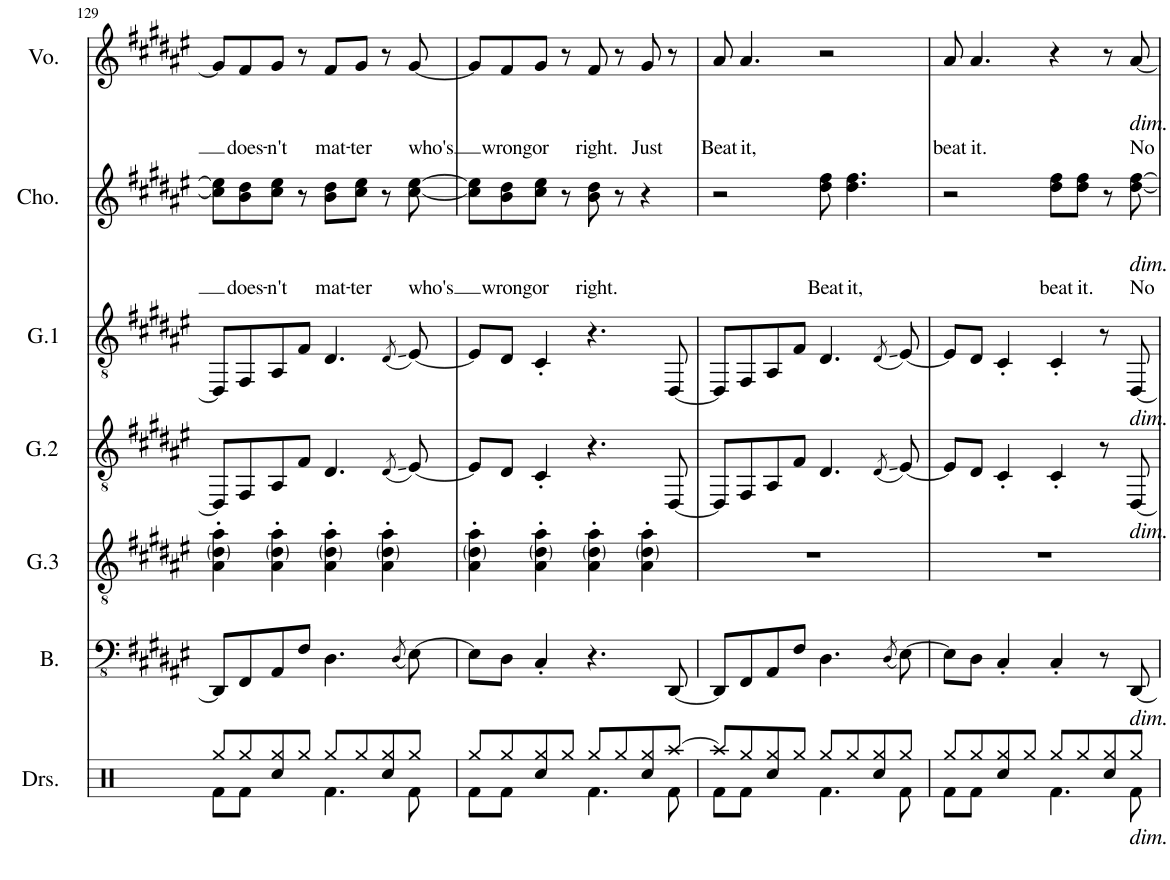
**kern	**kern	**kern	**kern	**kern	**text	**kern	**text
*part6	*part5	*part4	*part3	*part2	*part2	*part1	*part1
*staff6	*staff5	*staff4	*staff3	*staff2	*staff2	*staff1	*staff1
*I"Bass	*I"Guitar 3	*I"Guitar 2	*I"Guitar 1	*I"Choir	*	*I"Voice	*
*I'B.	*I'G.3	*I'G.2	*I'G.1	*I'Cho.	*	*I'Vo.	*
!!LO:PB:g=z
*clefFv4	*clefGv2	*clefGv2	*clefGv2	*clefG2	*	*clefG2	*
*k[f#c#g#d#a#e#]	*k[f#c#g#d#a#e#]	*k[f#c#g#d#a#e#]	*k[f#c#g#d#a#e#]	*k[f#c#g#d#a#e#]	*	*k[f#c#g#d#a#e#]	*
*M4/4	*M4/4	*M4/4	*M4/4	*M4/4	*	*M4/4	*
=129	=129	=129	=129	=129	=129	=129	=129
8DDD#/L]	4A#\' 4d#\' 4a#\'	8DD#/L]	8DD#/L]	8cc#\] 8ee#\]L	.	8g#/L]	.
!	!	!	!	!	!LO:LY:b	!	!LO:LY:b
8FFF#/	.	8FF#/	8FF#/	8b\ 8dd#\	does-	8f#/	does-
!	!	!	!	!	!LO:LY:b	!	!LO:LY:b
8AAA#/	4A#\' 4d#\' 4a#\'	8AA#/	8AA#/	8cc#\ 8ee#\J	n't	8g#/J	n't
8FF#/J	.	8F#/J	8F#/J	8r	.	8r	.
!	!	!	!	!	!LO:LY:b	!	!LO:LY:b
4.DD#\	4A#\' 4d#\' 4a#\'	4.D#/	4.D#/	8b\ 8dd#\L	mat-	8f#/L	mat-
!	!	!	!	!	!LO:LY:b	!	!LO:LY:b
.	.	.	.	8cc#\ 8ee#\J	-ter	8g#/J	-ter
.	4A#\' 4d#\' 4a#\'	.	.	8r	.	8r	.
(8qDD#/	.	(8qD#/	(8qD#/	.	.	.	.
!	!	!	!	!	!LO:LY:b	!	!LO:LY:b
[8EE#\)	.	[8E#/)	[8E#/)	[8cc#\ [8ee#\	who's	[8g#/	who's
=130	=130	=130	=130	=130	=130	=130	=130
8EE#\L]	4A#\' 4d#\' 4a#\'	8E#/L]	8E#/L]	8cc#\] 8ee#\]L	.	8g#/L]	.
!	!	!	!	!	!LO:LY:b	!	!LO:LY:b
8DD#\J	.	8D#/J	8D#/J	8b\ 8dd#\	wrong	8f#/	wrong
!	!	!	!	!	!LO:LY:b	!	!LO:LY:b
4CC#'/	4A#\' 4d#\' 4a#\'	4C#'/	4C#'/	8cc#\ 8ee#\J	or	8g#/J	or
.	.	.	.	8r	.	8r	.
!	!	!	!	!	!LO:LY:b	!	!LO:LY:b
4.r	4A#\' 4d#\' 4a#\'	4.r	4.r	8b\ 8dd#\	right.	8f#/	right.
.	.	.	.	8r	.	8r	.
!	!	!	!	!	!	!	!LO:LY:b
.	4A#\' 4d#\' 4a#\'	.	.	4r	.	8g#/	Just
[8DDD#/	.	[8DD#/	[8DD#/	.	.	8r	.
=131	=131	=131	=131	=131	=131	=131	=131
!	!	!	!	!	!	!	!LO:LY:b
8DDD#/L]	1r	8DD#/L]	8DD#/L]	2r	.	8a#/	Beat
!	!	!	!	!	!	!	!LO:LY:b
8FFF#/	.	8FF#/	8FF#/	.	.	4.a#/	it,
8AAA#/	.	8AA#/	8AA#/	.	.	.	.
8FF#/J	.	8F#/J	8F#/J	.	.	.	.
!	!	!	!	!	!LO:LY:b	!	!
4.DD#\	.	4.D#/	4.D#/	8dd#\ 8ff#\	Beat	2r	.
!	!	!	!	!	!LO:LY:b	!	!
.	.	.	.	4.dd#\ 4.ff#\	it,	.	.
(8qDD#/	.	(8qD#/	(8qD#/	.	.	.	.
[8EE#\)	.	[8E#/)	[8E#/)	.	.	.	.
=132	=132	=132	=132	=132	=132	=132	=132
!	!	!	!	!	!	!	!LO:LY:b
8EE#\L]	1r	8E#/L]	8E#/L]	2r	.	8a#/	beat
!	!	!	!	!	!	!	!LO:LY:b
8DD#\J	.	8D#/J	8D#/J	.	.	4.a#/	it.
4CC#'/	.	4C#'/	4C#'/	.	.	.	.
!	!	!	!	!	!LO:LY:b	!	!
4CC#'/	.	4C#'/	4C#'/	8dd#\ 8ff#\L	beat	4r	.
!	!	!	!	!	!LO:LY:b	!	!
.	.	.	.	8dd#\ 8ff#\J	it.	.	.
8r	.	8r	8r	8r	.	8r	.
!	!	!	!	!	!	!LO:TX:b:i:t=dim.	!
!	!	!	!	!LO:TX:b:i:t=dim.	!	!	!
!	!	!	!LO:TX:b:i:t=dim.	!	!	!	!
!	!	!LO:TX:b:i:t=dim.	!	!	!	!	!
!LO:TX:b:i:t=dim.	!	!	!	!	!	!	!
!	!	!	!	!	!LO:LY:b	!	!LO:LY:b
[8DDD#/	.	[8DD#/	[8DD#/	[8dd#\ [8ff#\	No	[8a#/	No
=	=	=	=	=	=	=	=
*-	*-	*-	*-	*-	*-	*-	*-
